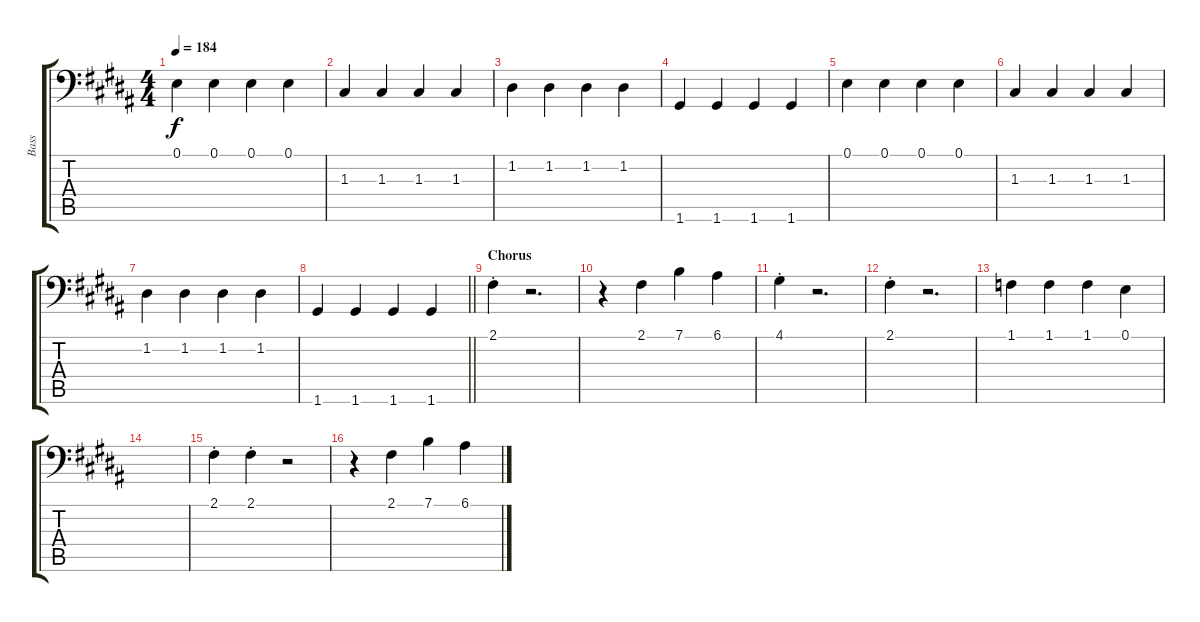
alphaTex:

\track ("Bass" "Bass") {instrument electricbasspick}
\staff {score tabs}
\tuning (E2 D2 C2 B1 A1 G1) {hide}
\ts (4 4)
\tempo 184
\clef f4
\ks b
0.1.4{dy f} 0.1.4 0.1.4 0.1.4 |
1.3.4 1.3.4 1.3.4 1.3.4 |
1.2.4 1.2.4 1.2.4 1.2.4 |
1.6.4 1.6.4 1.6.4 1.6.4 |
0.1.4 0.1.4 0.1.4 0.1.4 |
1.3.4 1.3.4 1.3.4 1.3.4 |
1.2.4 1.2.4 1.2.4 1.2.4 |
\barLineRight lightlight
1.6.4 1.6.4 1.6.4 1.6.4 |
\section ("" "Chorus")
2.1{st}.4 r.2{d} |
r.4 2.1.4 7.1.4 6.1.4 |
4.1{st}.4 r.2{d} |
2.1{st}.4 r.2{d} |
1.1.4 1.1.4 1.1.4 0.1.4 |
|
2.1{st}.4 2.1{st}.4 r.2 |
r.4 2.1.4 7.1.4 6.1.4
